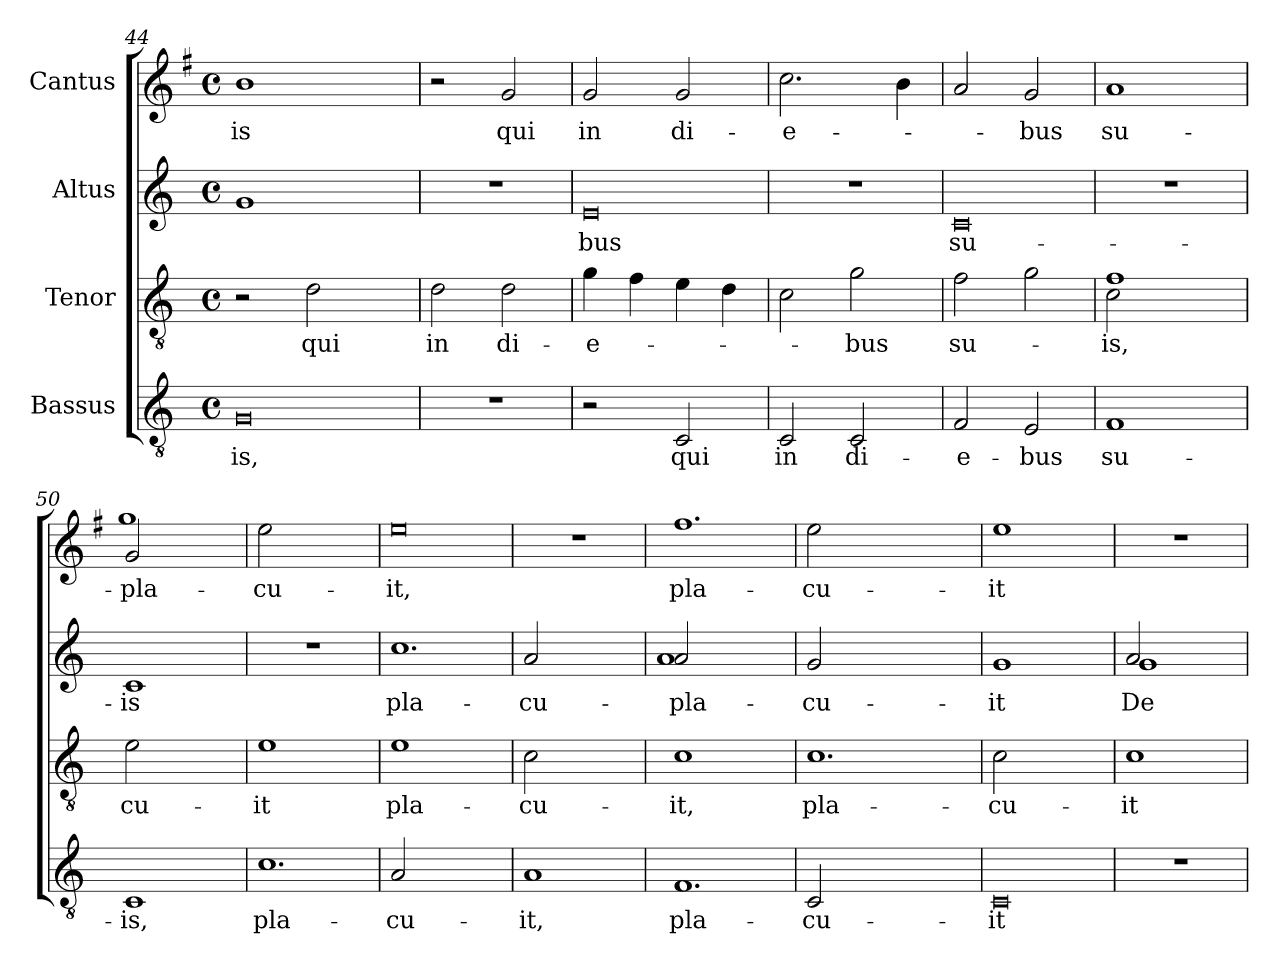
**kern	**text	**kern	**text	**kern	**text	**kern	**text
*part4	*part4	*part3	*part3	*part2	*part2	*part1	*part1
*staff4	*staff4	*staff3	*staff3	*staff2	*staff2	*staff1	*staff1
*I"Bassus	*	*I"Tenor	*	*I"Altus	*	*I"Cantus	*
!!LO:LB:g=z
*clefGv2	*	*clefGv2	*	*clefG2	*	*clefG2	*
*	*	*	*	*	*	*ITrd-3c-5	*
*	*	*	*	*	*	*k[]	*
*	*	*	*	*	*	*C:	*
*M4/4	*	*M4/4	*	*M4/4	*	*M4/4	*
*met(c)	*	*met(c)	*	*met(c)	*	*met(c)	*
=44	=44	=44	=44	=44	=44	=44	=44
!LO:N:vis=0	!LO:LY:b:cj	!	!	!LO:N:vis=0	!	!	!LO:LY:b:cj
*	*	*	*	*^	*	*	*
1G	-is,	2r	.	1g	2ryy	.	1ee	-is
!	!	!	!LO:LY:b:cj	!	!	!	!	!
.	.	2d\	qui	.	16..ryy	.	.	.
.	.	.	.	.	4ryy	.	.	.
.	.	.	.	.	8ryy	.	.	.
.	.	.	.	.	64ryy	.	.	.
=45	=45	=45	=45	=45	=45	=45	=45	=45
!	!	!	!LO:LY:b:cj	!	!	!	!	!
*	*	*	*	*v	*v	*	*	*
1r	.	2d\	in	1r	.	2r	.
!	!	!	!LO:LY:b:cj	!	!	!	!LO:LY:b:cj
.	.	2d\	di-	.	.	2cc/	qui
=46	=46	=46	=46	=46	=46	=46	=46
!	!	!	!LO:LY:b:rj	!LO:N:vis=0	!LO:LY:b:cj	!	!LO:LY:b:cj
2r	.	4g\	-e-	1e	-bus	2cc/	in
.	.	4f\	.	.	.	.	.
!	!LO:LY:b:cj	!	!	!	!	!	!LO:LY:b:cj
2C/	qui	4e\	.	.	.	2cc/	di-
.	.	4d\	.	.	.	.	.
=47	=47	=47	=47	=47	=47	=47	=47
!	!LO:LY:b:cj	!	!	!	!	!	!LO:LY:b:rj
2C/	in	2c\	.	1r	.	2.ff\	-e-
!	!LO:LY:b:cj	!	!LO:LY:b:cj	!	!	!	!
2C/	di-	2g\	-bus	.	.	.	.
.	.	.	.	.	.	4ee\	.
=48	=48	=48	=48	=48	=48	=48	=48
!	!LO:LY:b:cj	!	!LO:LY:b:cj	!LO:N:vis=0	!LO:LY:b:cj	!	!
2F/	-e-	2f\	su-	1c	su-	2dd/	.
!	!LO:LY:b:cj	!	!	!	!	!	!LO:LY:b:cj
2E/	-bus	2g\	.	.	.	2cc/	-bus
=49	=49	=49	=49	=49	=49	=49	=49
!	!LO:LY:b:cj	!	!LO:LY:b:cj	!	!	!	!
*	*	*^	*	*	*	*	*
!	!	!	!	!LO:LY:b:cj	!	!	!	!LO:LY:b:cj
1F	su-	1f	2c\	-is,	1r	.	1dd	su-
.	.	.	2ryy	.	.	.	.	.
=50	=50	=50	=50	=50	=50	=50	=50	=50
!	!LO:LY:b:cj	!	!	!LO:LY:b:cj	!	!LO:LY:b:cj	!	!LO:LY:b:cj
*	*	*	*	*	*	*	*^	*
!	!	!	!	!	!	!	!	!	!LO:LY:b:cj
*	*	*v	*v	*	*	*	*	*	*
1C	-is,	2e\	-cu-	1c	-is	2cc/	1ccc	pla-
.	.	2ryy	.	.	.	2ryy	.	.
*	*	*	*	*	*	*v	*v	*
=51	=51	=51	=51	=51	=51	=51	=51
!LO:N:vis=1.	!LO:LY:b:cj	!	!LO:LY:b:cj	!	!	!	!LO:LY:b:cj
1c	pla-	1e	-it	1r	.	2aa\	-cu-
.	.	.	.	.	.	2ryy	.
=52	=52	=52	=52	=52	=52	=52	=52
!	!LO:LY:b:cj	!	!LO:LY:b:cj	!LO:N:vis=1.	!LO:LY:b:cj	!LO:N:vis=0	!LO:LY:b:cj
2A/	-cu-	1e	pla-	1cc	pla-	1aa	-it,
2ryy	.	.	.	.	.	.	.
=53	=53	=53	=53	=53	=53	=53	=53
!	!LO:LY:b:cj	!	!LO:LY:b:cj	!	!LO:LY:b:cj	!	!
1A	-it,	2c\	-cu-	2a/	-cu-	1r	.
.	.	2ryy	.	2ryy	.	.	.
=54	=54	=54	=54	=54	=54	=54	=54
!LO:N:vis=1.	!LO:LY:b:cj	!	!LO:LY:b:cj	!	!LO:LY:b:cj	!	!
*	*	*	*	*^	*	*	*
!	!	!	!	!	!	!LO:LY:b:cj	!LO:N:vis=1.	!LO:LY:b:cj
1F	pla-	1c	-it,	2a/	1a	pla-	1bb	pla-
.	.	.	.	2ryy	.	.	.	.
!!LO:LB:g=z
=55	=55	=55	=55	=55	=55	=55	=55	=55
!	!LO:LY:b:cj	!LO:N:vis=1.	!LO:LY:b:cj	!	!	!LO:LY:b:cj	!	!LO:LY:b:cj
*	*	*	*	*	*	*	*^	*
2C/	-cu-	1c	pla-	2g/	16.ryy	-cu-	2aa\	16.ryy	-cu-
.	.	.	.	.	2ryy	.	.	2ryy	.
2ryy	.	.	.	2ryy	.	.	2ryy	.	.
.	.	.	.	.	4ryy	.	.	4ryy	.
.	.	.	.	.	8ryy	.	.	8ryy	.
.	.	.	.	.	32ryy	.	.	32ryy	.
=56	=56	=56	=56	=56	=56	=56	=56	=56	=56
!LO:N:vis=0	!LO:LY:b:cj	!	!LO:LY:b:cj	!	!	!LO:LY:b:cj	!LO:N:vis=0	!	!LO:LY:b:cj
*	*	*	*	*v	*v	*	*	*	*
*	*	*	*	*	*	*v	*v	*
1C	-it	2c\	-cu-	1g	-it	1aa	-it
.	.	2ryy	.	.	.	.	.
=57	=57	=57	=57	=57	=57	=57	=57
!	!	!	!LO:LY:b:cj	!	!LO:LY:b:cj	!	!
*	*	*	*	*^	*	*	*
1r	.	1c	-it	2a/	1g	De-	1r	.
.	.	.	.	2ryy	.	.	.	.
*	*	*	*	*v	*v	*	*	*
=	=	=	=	=	=	=	=
*-	*-	*-	*-	*-	*-	*-	*-
